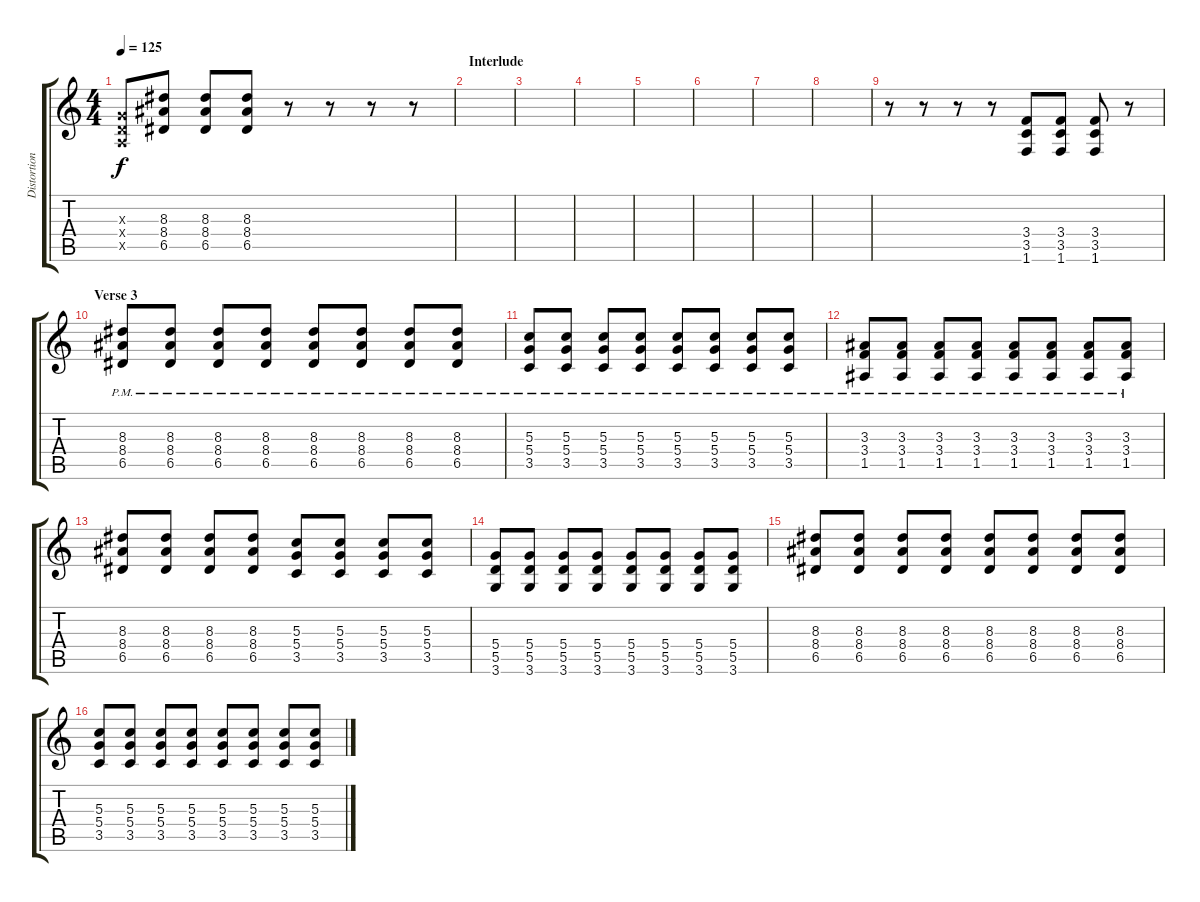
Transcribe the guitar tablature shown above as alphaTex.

\track ("Distortion" "Distortion") {instrument distortionguitar}
\staff {score tabs}
\tuning (E4 B3 G3 D3 A2 E2) {hide}
\ts (4 4)
\tempo 125
\clef g2
\ks c
(0.3{x} 0.4{x} 0.5{x}).8{dy f} (8.3 8.4 6.5).8 (8.3 8.4 6.5).8 (8.3 8.4 6.5).8 r.8 r.8 r.8 r.8 |
\section ("" "Interlude")
|
|
|
|
|
|
|
r.8 r.8 r.8 r.8 (3.4 3.5 1.6).8 (3.4 3.5 1.6).8 (3.4 3.5 1.6).8 r.8 |
\section ("" "Verse 3")
(8.3{pm} 8.4{pm} 6.5{pm}).8 (8.3{pm} 8.4{pm} 6.5{pm}).8 (8.3{pm} 8.4{pm} 6.5{pm}).8 (8.3{pm} 8.4{pm} 6.5{pm}).8 (8.3{pm} 8.4{pm} 6.5{pm}).8 (8.3{pm} 8.4{pm} 6.5{pm}).8 (8.3{pm} 8.4{pm} 6.5{pm}).8 (8.3{pm} 8.4{pm} 6.5{pm}).8 |
(5.3{pm} 5.4{pm} 3.5{pm}).8 (5.3{pm} 5.4{pm} 3.5{pm}).8 (5.3{pm} 5.4{pm} 3.5{pm}).8 (5.3{pm} 5.4{pm} 3.5{pm}).8 (5.3{pm} 5.4{pm} 3.5{pm}).8 (5.3{pm} 5.4{pm} 3.5{pm}).8 (5.3{pm} 5.4{pm} 3.5{pm}).8 (5.3{pm} 5.4{pm} 3.5{pm}).8 |
(3.3{pm} 3.4{pm} 1.5{pm}).8 (3.3{pm} 3.4{pm} 1.5{pm}).8 (3.3{pm} 3.4{pm} 1.5{pm}).8 (3.3{pm} 3.4{pm} 1.5{pm}).8 (3.3{pm} 3.4{pm} 1.5{pm}).8 (3.3{pm} 3.4{pm} 1.5{pm}).8 (3.3{pm} 3.4{pm} 1.5{pm}).8 (3.3{pm} 3.4{pm} 1.5{pm}).8 |
(8.3 8.4 6.5).8 (8.3 8.4 6.5).8 (8.3 8.4 6.5).8 (8.3 8.4 6.5).8 (5.3 5.4 3.5).8 (5.3 5.4 3.5).8 (5.3 5.4 3.5).8 (5.3 5.4 3.5).8 |
(5.4 5.5 3.6).8 (5.4 5.5 3.6).8 (5.4 5.5 3.6).8 (5.4 5.5 3.6).8 (5.4 5.5 3.6).8 (5.4 5.5 3.6).8 (5.4 5.5 3.6).8 (5.4 5.5 3.6).8 |
(8.3 8.4 6.5).8 (8.3 8.4 6.5).8 (8.3 8.4 6.5).8 (8.3 8.4 6.5).8 (8.3 8.4 6.5).8 (8.3 8.4 6.5).8 (8.3 8.4 6.5).8 (8.3 8.4 6.5).8 |
(5.3 5.4 3.5).8 (5.3 5.4 3.5).8 (5.3 5.4 3.5).8 (5.3 5.4 3.5).8 (5.3 5.4 3.5).8 (5.3 5.4 3.5).8 (5.3 5.4 3.5).8 (5.3 5.4 3.5).8
